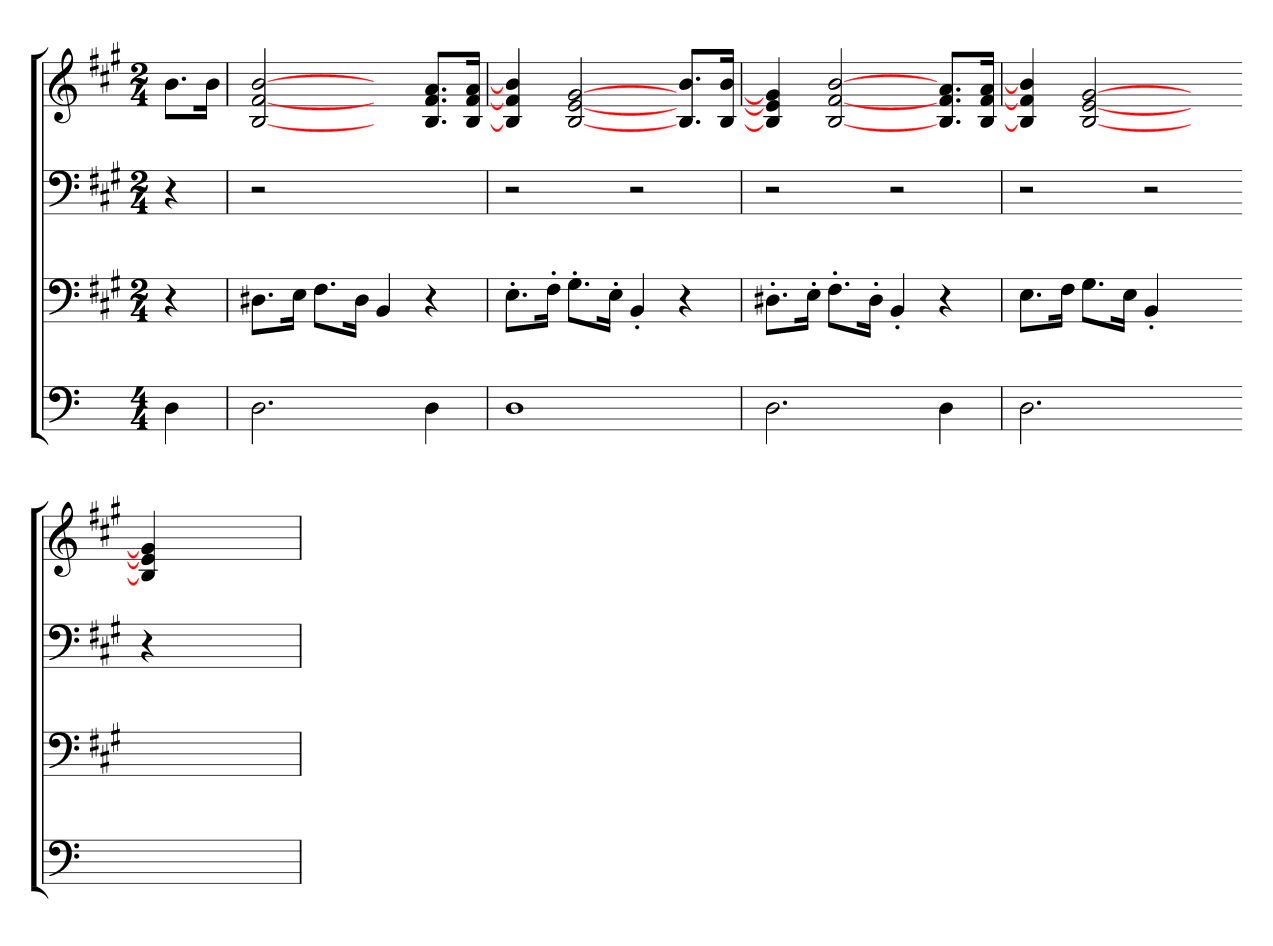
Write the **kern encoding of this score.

**kern	**kern	**kern	**kern
*part4	*part3	*part2	*part1
*staff4	*staff3	*staff2	*staff1
*	*clefF4	*clefF4	*clefG2
*	*k[f#c#g#]	*k[f#c#g#]	*k[f#c#g#]
*	*A:	*A:	*A:
*M4/4	*M2/4	*M2/4	*M2/4
=	=	=	=
4D	4r	4r	8.bL
.	.	.	16bJk
=	=	=	=
2.D	8.D#XL	2r	[2B [2f# [2b
.	16EJk	.	.
.	8.F#L	.	.
.	16D#Jk	.	.
.	4BB	2ryy	4ryy
4D	4r	.	8.B 8.f# 8.aL
.	.	.	16B 16f# 16aJk
=	=	=	=
1D	8.E'L	2r	4B] 4f#] 4b]
.	16F#'Jk	.	.
.	8.G#'L	.	[2B [2e [2g#
.	16E'Jk	.	.
.	4BB'	2r	.
.	4r	.	8.B 8.bL
.	.	.	16B 16bJk
=	=	=	=
2.D	8.D#X'L	2r	4B] 4e] 4g#]
.	16E'Jk	.	.
.	8.F#'L	.	[2B [2f# [2b
.	16D#'Jk	.	.
.	4BB'	2r	.
4D	4r	.	8.B 8.f# 8.aL
.	.	.	16B 16f# 16aJk
=	=	=	=
2.D	8.EL	2r	4B] 4f#] 4b]
.	16F#Jk	.	.
.	8.G#L	.	[2B [2e [2g#
.	16EJk	.	.
.	4BB'	2r	.
4ryy	4ryy	.	4ryy
=1-	=1-	=1-	=1-
1ryy	2ryy	4r	4B] 4e] 4g#]
.	.	2.ryy	2.ryy
.	2ryy	.	.
=	=	=	=
*-	*-	*-	*-
